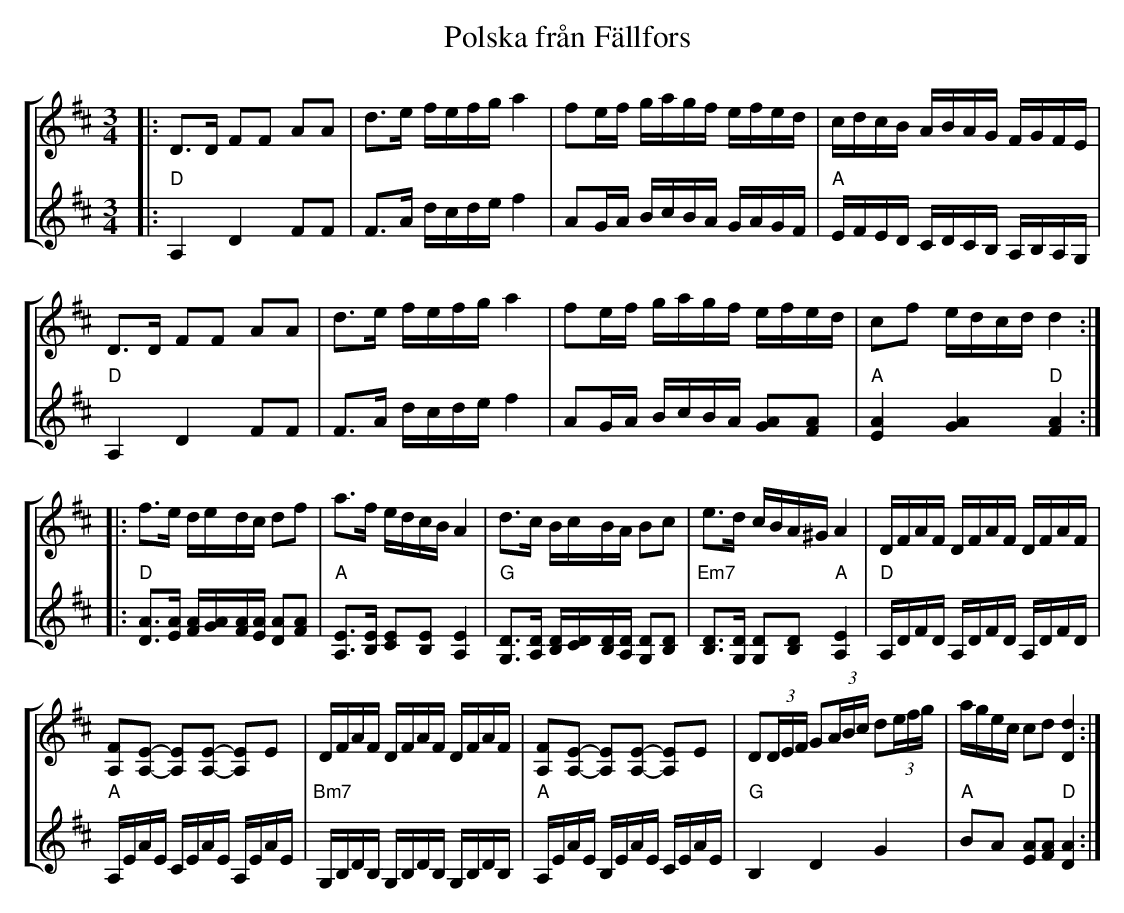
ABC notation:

X:1
T:Polska från Fällfors
%%score [1 | 2 ]
L:1/4
M:3/4
K:D
V:1
|: D/>D/ F/F/ A/A/ | d/>e/ f/4e/4f/4g/4 a | f/e/4f/4 g/4a/4g/4f/4 e/4f/4e/4d/4 | c/4d/4c/4B/4 A/4B/4A/4G/4 F/4G/4F/4E/4 |
D/>D/ F/F/ A/A/ | d/>e/ f/4e/4f/4g/4 a | f/e/4f/4 g/4a/4g/4f/4 e/4f/4e/4d/4 | c/f/ e/4d/4c/4d/4 d :|
|:f/>e/ d/4e/4d/4c/4 d/f/ | a/>f/ e/4d/4c/4B/4 A | d/>c/ B/4c/4B/4A/4 B/c/ | e/>d/ c/4B/4A/4^G/4 A |  D/4F/4A/4F/4 D/4F/4A/4F/4 D/4F/4A/4F/4 |
[A,F]/[A,E]/- [A,E]/[A,E]/- [A,E]/E/ | D/4F/4A/4F/4 D/4F/4A/4F/4 D/4F/4A/4F/4 | [A,F]/[A,E]/- [A,E]/[A,E]/- [A,E]/E/ |  D/(3D/4E/4F/4 G/(3A/4B/4c/4 d/(3e/4f/4g/4 | a/4g/4e/4c/4 c/d/ [Dd] :|
V:2
|: "D" A, D F/F/ | F/>A/ d/4c/4d/4e/4 f | A/G/4A/4 B/4c/4B/4A/4 G/4A/4G/4F/4 | "A" E/4F/4E/4D/4 C/4D/4C/4B,/4 A,/4B,/4A,/4G,/4 |
"D" A, D F/F/ | F/>A/ d/4c/4d/4e/4 f | A/G/4A/4 B/4c/4B/4A/4 [GA]/[FA]/ | "A" [EA] [GA] "D" [FA] :|
|:"D" [DA]/>[EA]/ [FA]/4[GA]/4[FA]/4[EA]/4 [DA]/[FA]/ | "A" [A,E]/>[B,E]/ [CE]/[B,E]/ [A,E] | "G" [G,D]/>[A,D]/ [B,D]/4[CD]/4[B,D]/4[A,D]/4 [G,D]/[B,D]/ | "Em7" [B,D]/>[G,D]/ [G,D]/[B,D]/ "A" [A,E] |  "D" A,/4D/4F/4D/4 A,/4D/4F/4D/4 A,/4D/4F/4D/4 |
"A" A,/4E/4A/4E/4 C/4E/4A/4E/4 A,/4E/4A/4E/4 | "Bm7" G,/4B,/4D/4B,/4 G,/4B,/4D/4B,/4 G,/4B,/4D/4B,/4 | "A" A,/4E/4A/4E/4 B,/4E/4A/4E/4 C/4E/4A/4E/4 |  "G" B, D G | "A" B/A/ [EA]/[FA]/ "D" [DA] :|
